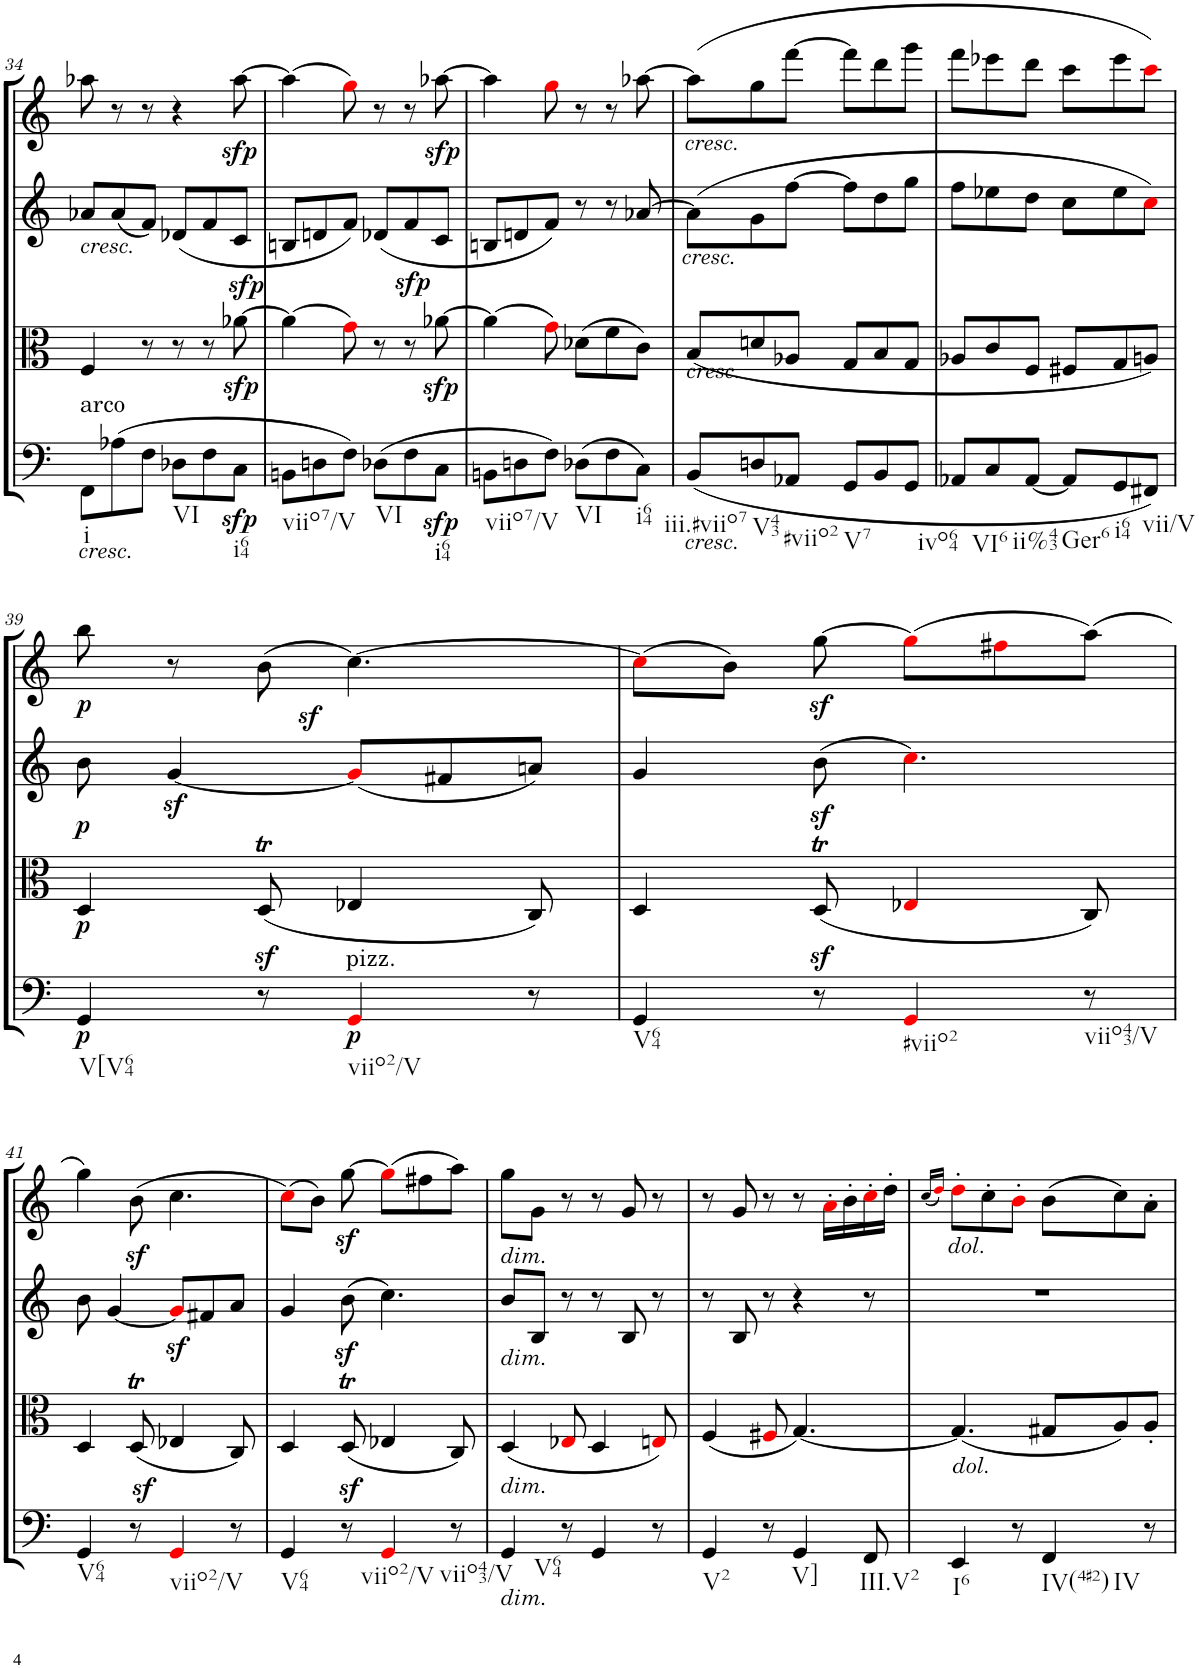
**kern	**dynam	**kern	**dynam	**kern	**kern	**dynam
*part4	*part4	*part3	*part3	*part2	*part1	*part1
*staff4	*staff4	*staff3	*staff3	*staff2	*staff1	*staff1
*I"Cello	*	*I"Viola	*	*I"2nd Violin	*I"1st Violin	*
*	*	*I'Vla	*	*I'Vln	*I'Vln	*
!!LO:PB:g=z
*clefF4	*	*clefC3	*	*clefG2	*clefG2	*
*k[]	*	*k[]	*	*k[]	*k[]	*
*M6/8	*	*M6/8	*	*M6/8	*M6/8	*
=34	=34	=34	=34	=34	=34	=34
!	!	!	!	!LO:TX:b:i:t=cresc.	!	!
!LO:TX:b:i:t=cresc.	!	!	!	!	!	!
!LO:TX:a:t=arco	!	!	!	!	!	!
!LO:TX:b:t=i	!	!	!	!	!	!
8FF\L	.	4F/	.	8a-X/L	8aa-X\	.
(8A-X\	.	.	.	(8a-/	8r	.
8F\J	.	8r	.	8f/J)	8r	.
!LO:TX:b:t=VI	!	!	!	!	!	!
8D-X\L	.	8r	.	(8d-X/L	4r	.
8F\	.	8r	.	8f/	.	.
!LO:TX:b:t=i64	!	!	!	!	!	!
!	!LO:DY:b	!	!LO:DY:b	!	!	!
!	!	!	!LO:DY:n=1:a	!	!	!LO:DY:b
8C\J	sfp	[8a-X\	sfp sfp	8c/J	[8aa-\	sfp
=35	=35	=35	=35	=35	=35	=35
!LO:TX:b:t=viio7/V	!	!	!	!	!	!
8BBn\L	.	(4a-\]	.	8Bn/L	(4aa-\]	.
8Dn\	.	.	.	8dn/	.	.
8F\J)	.	8gi\)	.	8f/J)	8ggi\)	.
!LO:TX:b:t=VI	!	!	!	!	!	!
(8D-X\L	.	8r	.	(8d-X/L	8r	.
!	!	!	!LO:DY:a	!	!	!
8F\	.	8r	sfp	8f/	8r	.
!LO:TX:b:t=i64	!	!	!	!	!	!
!	!LO:DY:b	!	!LO:DY:b	!	!	!LO:DY:b
8C\J	sfp	[8a-X\	sfp	8c/J	[8aa-X\	sfp
=36	=36	=36	=36	=36	=36	=36
!LO:TX:b:t=viio7/V	!	!	!	!	!	!
8BBn\L	.	(4a-\]	.	8Bn/L	4aa-\]	.
8Dn\	.	.	.	8dn/	.	.
8F\J)	.	8gi\)	.	8f/J)	8ggi\	.
!LO:TX:b:t=VI	!	!	!	!	!	!
(8D-X\L	.	(8d-X\L	.	8r	8r	.
8F\	.	8f\	.	8r	8r	.
!LO:TX:b:t=i64	!	!	!	!	!	!
8C\J)	.	8c\J)	.	[8a-X/	[8aa-X\	.
=37	=37	=37	=37	=37	=37	=37
!	!	!	!	!	!LO:TX:b:i:t=cresc.	!
!	!	!	!	!LO:TX:b:i:t=cresc.	!	!
!	!	!LO:TX:a:i:t=cresc.	!	!	!	!
!LO:TX:b:i:t=cresc.	!	!	!	!	!	!
!LO:TX:b:t=iii.#viio7	!	!	!	!	!	!
(8BB/L	.	(8B/L	.	(8a-\L]	(8aa-\L]	.
!LO:TX:b:t=V43	!	!	!	!	!	!
8Dn/	.	8dn/	.	8g\	8gg\	.
!LO:TX:b:t=#viio2	!	!	!	!	!	!
8AA-X/J	.	8A-X/J	.	[8ff\J	[8fff\J	.
!LO:TX:b:t=V7	!	!	!	!	!	!
8GG/L	.	8G/L	.	8ff\L]	8fff\L]	.
8BB/	.	8B/	.	8dd\	8ddd\	.
8GG/J	.	8G/J	.	8gg\J	8ggg\J	.
=38	=38	=38	=38	=38	=38	=38
!LO:TX:b:t=ivo64	!	!	!	!	!	!
8AA-X/L	.	8A-X/L	.	8ff\L	8fff\L	.
!LO:TX:b:t=VI6	!	!	!	!	!	!
8C/	.	8c/	.	8ee-X\	8eee-X\	.
!LO:TX:b:t=ii%43	!	!	!	!	!	!
[8AA-/J	.	8F/J	.	8dd\J	8ddd\J	.
!LO:TX:b:t=Ger6	!	!	!	!	!	!
8AA-/L]	.	8F#X/L	.	8cc\L	8ccc\L	.
!LO:TX:b:t=i64	!	!	!	!	!	!
8GG/	.	8G/	.	8ee-\	8eee-\	.
!LO:TX:b:t=vii/V	!	!	!	!	!	!
8FF#X/J)	.	8An/J)	.	8cci\J)	8ccci\J)	.
!!LO:LB:g=z
=39	=39	=39	=39	=39	=39	=39
!LO:TX:b:t=V[V64	!	!	!	!	!	!
!	!LO:DY:b	!	!LO:DY:b	!	!	!
!	!	!	!LO:DY:n=1:a	!	!	!LO:DY:b
4GG/	p	4D/	p p	8b\	8bb\	p
.	.	.	.	[4gz</	8r	.
!	!LO:DY:a	!	!	!	!	!
8r	sf	(8DT/	.	.	(8b\	.
!LO:TX:a:t=pizz.	!	!	!	!	!	!
!LO:TX:b:t=viio2/V	!	!	!	!	!	!
!	!LO:DY:b	!	!	!	!	!
4GGi/	p	4E-X/	.	(8gz>i/L]	[4.cc\)	.
.	.	.	.	8f#X/	.	.
8r	.	8C/)	.	8an/J)	.	.
=40	=40	=40	=40	=40	=40	=40
!LO:TX:b:t=V64	!	!	!	!	!	!
4GG/	.	4D/	.	4g/	(8cci\L]	.
.	.	.	.	.	8b\J)	.
!	!LO:DY:a	!	!	!	!	!
8r	sf	(8Dz>T/	.	(8b\	[8ggz<\	.
!LO:TX:b:t=#viio2	!	!	!	!	!	!
4GGi/	.	4E-Xi/	.	4.cci\)	(8ggi\L]	.
.	.	.	.	.	8ff#Xi\	.
!LO:TX:b:t=viio43/V	!	!	!	!	!	!
8r	.	8C/)	.	.	(8aa\J)	.
!!LO:LB:g=z
=41	=41	=41	=41	=41	=41	=41
!LO:TX:b:t=V64	!	!	!	!	!	!
4GG/	.	4D/	.	8b\	4gg\)	.
.	.	.	.	[4g/	.	.
!	!LO:DY:a	!	!	!	!	!
8r	sf	(8DT/	.	.	(8bz<\	.
!LO:TX:b:t=viio2/V	!	!	!	!	!	!
4GGi/	.	4E-X/	.	8gz<i/L]	4.cc\	.
.	.	.	.	8f#X/	.	.
8r	.	8C/)	.	8a/J	.	.
=42	=42	=42	=42	=42	=42	=42
!LO:TX:b:t=V64	!	!	!	!	!	!
4GG/	.	4D/	.	4g/	(8cci\L)	.
.	.	.	.	.	8b\J)	.
!	!LO:DY:a	!	!	!	!	!
8r	sf	(8Dz>T/	.	(8b\	[8ggz<\	.
!LO:TX:b:t=viio2/V	!	!	!	!	!	!
4GGi/	.	4E-X/	.	4.cc\)	(8ggi\L]	.
.	.	.	.	.	8ff#X\	.
!LO:TX:b:t=viio43/V	!	!	!	!	!	!
8r	.	8C/)	.	.	8aa\J)	.
=43	=43	=43	=43	=43	=43	=43
!	!	!	!	!	!LO:TX:b:i:t=dim.	!
!	!	!	!	!LO:TX:b:i:t=dim.	!	!
!	!	!LO:TX:b:i:t=dim.	!	!	!	!
!LO:TX:b:i:t=dim.	!	!	!	!	!	!
!LO:TX:b:t=V64	!	!	!	!	!	!
4GG/	.	(4D/	.	8b/L	8gg\L	.
.	.	.	.	8B/J	8g\J	.
8r	.	8E-Xi/	.	8r	8r	.
4GG/	.	4D/	.	8r	8r	.
.	.	.	.	8B/	8g/	.
8r	.	8Eni/)	.	8r	8r	.
=44	=44	=44	=44	=44	=44	=44
!LO:TX:b:t=V2	!	!	!	!	!	!
4GG/	.	(4F/	.	8r	8r	.
.	.	.	.	8B/	8g/	.
8r	.	8F#Xi/	.	8r	8r	.
!LO:TX:b:t=V]	!	!	!	!	!	!
4GG/	.	[4.G/)	.	4r	8r	.
.	.	.	.	.	16a'i\LL	.
.	.	.	.	.	16b'\	.
!LO:TX:b:t=III.V2	!	!	!	!	!	!
8FF/	.	.	.	8r	16cc'i\	.
.	.	.	.	.	16dd'\JJ	.
=45	=45	=45	=45	=45	=45	=45
.	.	.	.	.	(16qcc/LL	.
.	.	.	.	.	16qddi/JJ)	.
!	!	!	!	!	!LO:TX:b:i:t=dol.	!
!	!	!LO:TX:b:i:t=dol.	!	!	!	!
!LO:TX:b:t=I6	!	!	!	!	!	!
4EE/	.	(4.G/]	.	2.r	8dd'i\L	.
.	.	.	.	.	8cc'\	.
8r	.	.	.	.	8b'i\J	.
!LO:TX:b:t=IV(4#2)	!	!	!	!	!	!
!LO:TX:b:t=IV	!	!	!	!	!	!
4FF/	.	8G#X/L	.	.	(8b\L	.
.	.	8A/)	.	.	8cc\)	.
8r	.	8A'/J	.	.	8a'\J	.
=	=	=	=	=	=	=
*-	*-	*-	*-	*-	*-	*-
